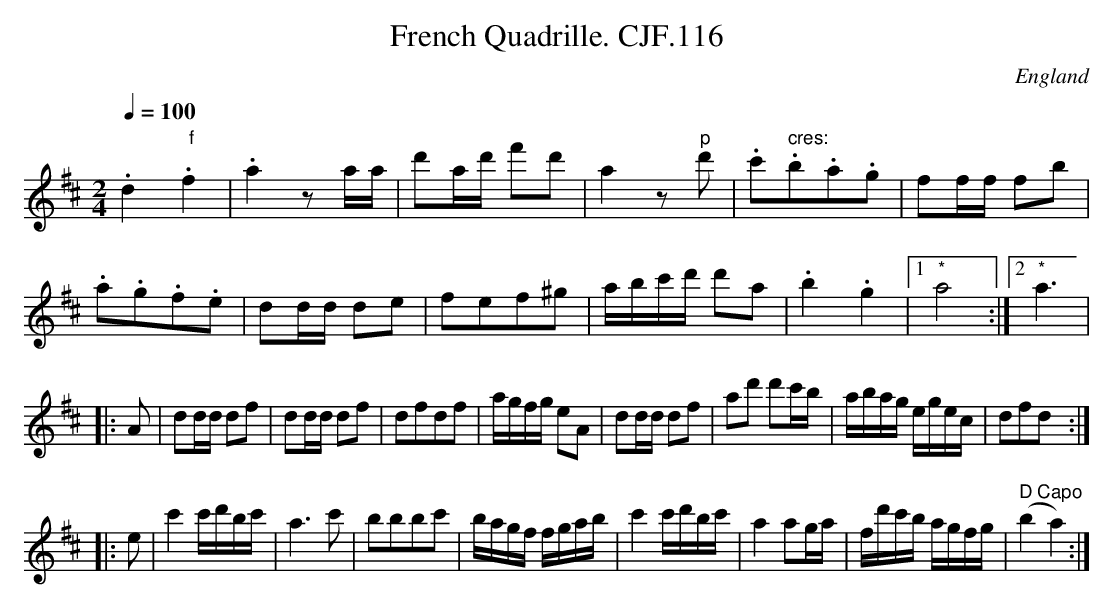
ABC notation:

X:1
T:French Quadrille. CJF.116
L:1/16
M:2/4
O:England
Q:1/4=100
K:D
.d4" f".f4|.a4z2aa|d'2ad' f'2d'2|a4z2"p"d'2|\
.c'2" cres:".b2.a2.g2|f2ff f2b2|!
.a2.g2.f2.e2|d2dd d2e2|f2e2f2^g2|\
abc'd' d'2a2|.b4.g4|1"*"a8:|2"*"a6|!
|:A2|d2dd d2f2|d2dd d2f2|d2f2d2f2|agfg e2A2|\
d2dd d2f2|a2d'2 d'2c'b|abag egec|d2f2d2:|!
K:D
|:e2|c'4c'd'bc'|a6c'2|b2b2b2c'2|bagf fgab|\
c'4c'd'bc'|a4a2ga|fd'c'b agfg|" D Capo"(b4a4):|
